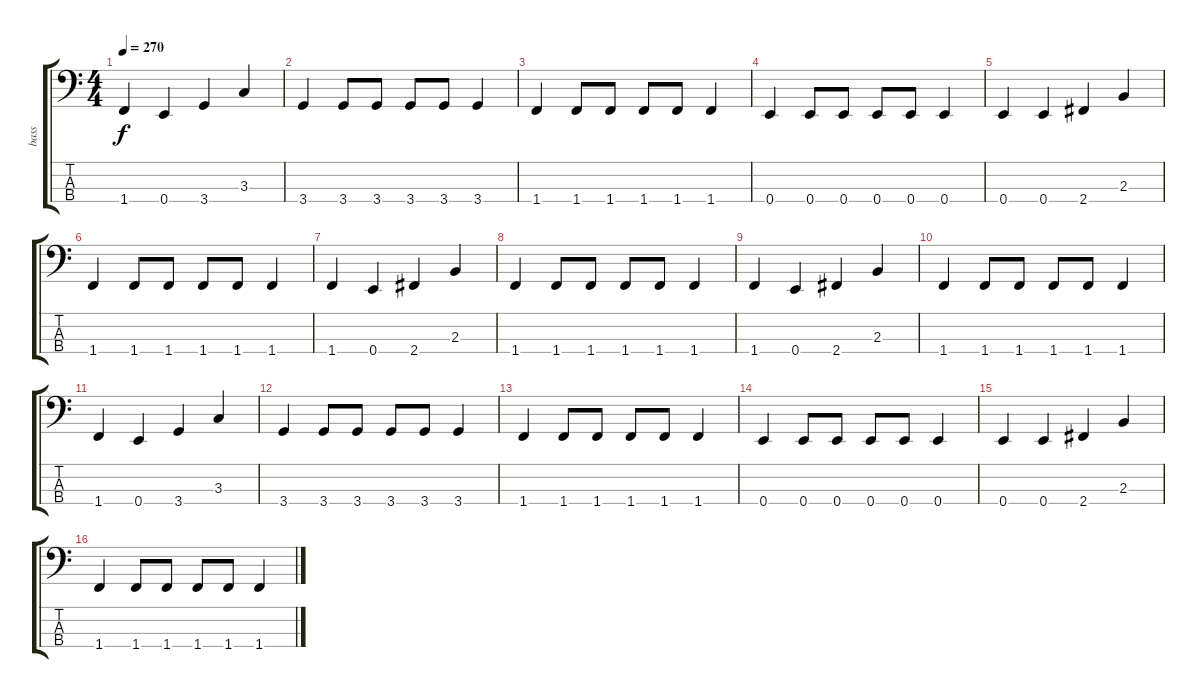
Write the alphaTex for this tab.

\track ("bass" "bass") {instrument electricbassfinger}
\staff {score tabs}
\tuning (G2 D2 A1 E1) {hide}
\ts (4 4)
\tempo 270
\clef f4
\ks c
1.4.4{dy f} 0.4.4 3.4.4 3.3.4 |
3.4.4 3.4.8 3.4.8 3.4.8 3.4.8 3.4.4 |
1.4.4 1.4.8 1.4.8 1.4.8 1.4.8 1.4.4 |
0.4.4 0.4.8 0.4.8 0.4.8 0.4.8 0.4.4 |
0.4.4 0.4.4 2.4.4 2.3.4 |
1.4.4 1.4.8 1.4.8 1.4.8 1.4.8 1.4.4 |
1.4.4 0.4.4 2.4.4 2.3.4 |
1.4.4 1.4.8 1.4.8 1.4.8 1.4.8 1.4.4 |
1.4.4 0.4.4 2.4.4 2.3.4 |
1.4.4 1.4.8 1.4.8 1.4.8 1.4.8 1.4.4 |
1.4.4 0.4.4 3.4.4 3.3.4 |
3.4.4 3.4.8 3.4.8 3.4.8 3.4.8 3.4.4 |
1.4.4 1.4.8 1.4.8 1.4.8 1.4.8 1.4.4 |
0.4.4 0.4.8 0.4.8 0.4.8 0.4.8 0.4.4 |
0.4.4 0.4.4 2.4.4 2.3.4 |
1.4.4 1.4.8 1.4.8 1.4.8 1.4.8 1.4.4
